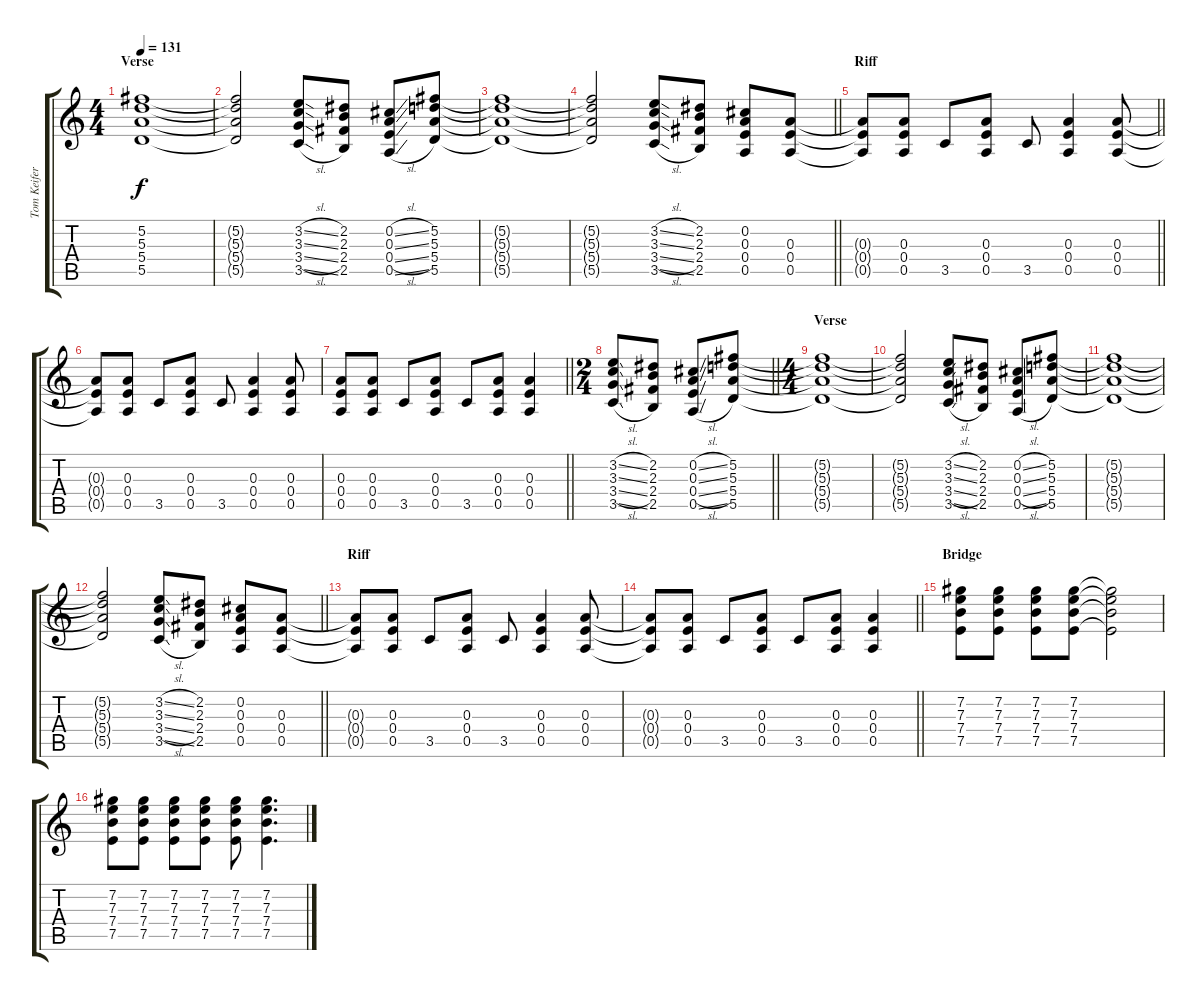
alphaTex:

\track ("Tom Keifer - Rhytm Guitar" "Tom Keifer") {instrument distortionguitar}
\staff {score tabs}
\tuning (E4 Db4 A3 E3 A2 E2) {hide}
\ts (4 4)
\section ("" "Verse")
\tempo 131
\clef g2
\ks c
(5.2{t} 5.3{t} 5.4{t} 5.5{t}).1{dy f} |
(5.2{t} 5.3{t} 5.4{t} 5.5{t}).2 (3.2{sl} 3.3{sl} 3.4{sl} 3.5{sl}).8 (2.2 2.3 2.4 2.5).8 (0.2{sl} 0.3{sl} 0.4{sl} 0.5{sl}).8 (5.2 5.3 5.4 5.5).8 |
(5.2{t} 5.3{t} 5.4{t} 5.5{t}).1 |
\barLineRight lightlight
(5.2{t} 5.3{t} 5.4{t} 5.5{t}).2 (3.2{sl} 3.3{sl} 3.4{sl} 3.5{sl}).8 (2.2 2.3 2.4 2.5).8 (0.2 0.3 0.4 0.5).8 (0.3 0.4 0.5).8 |
\section ("" "Riff")
\barLineRight lightlight
(0.3{t} 0.4{t} 0.5{t}).8 (0.3 0.4 0.5).8 3.5.8 (0.3 0.4 0.5).8 3.5.8 (0.3 0.4 0.5).4 (0.3 0.4 0.5).8 |
(0.3{t} 0.4{t} 0.5{t}).8 (0.3 0.4 0.5).8 3.5.8 (0.3 0.4 0.5).8 3.5.8 (0.3 0.4 0.5).4 (0.3 0.4 0.5).8 |
\barLineRight lightlight
(0.3 0.4 0.5).8 (0.3 0.4 0.5).8 3.5.8 (0.3 0.4 0.5).8 3.5.8 (0.3 0.4 0.5).8 (0.3 0.4 0.5).4 |
\ts (2 4)
\barLineRight lightlight
(3.2{sl} 3.3{sl} 3.4{sl} 3.5{sl}).8 (2.2 2.3 2.4 2.5).8 (0.2{sl} 0.3{sl} 0.4{sl} 0.5{sl}).8 (5.2 5.3 5.4 5.5).8 |
\ts (4 4)
\section ("" "Verse")
(5.2{t} 5.3{t} 5.4{t} 5.5{t}).1 |
(5.2{t} 5.3{t} 5.4{t} 5.5{t}).2 (3.2{sl} 3.3{sl} 3.4{sl} 3.5{sl}).8 (2.2 2.3 2.4 2.5).8 (0.2{sl} 0.3{sl} 0.4{sl} 0.5{sl}).8 (5.2 5.3 5.4 5.5).8 |
(5.2{t} 5.3{t} 5.4{t} 5.5{t}).1 |
\barLineRight lightlight
(5.2{t} 5.3{t} 5.4{t} 5.5{t}).2 (3.2{sl} 3.3{sl} 3.4{sl} 3.5{sl}).8 (2.2 2.3 2.4 2.5).8 (0.2 0.3 0.4 0.5).8 (0.3 0.4 0.5).8 |
\section ("" "Riff")
(0.3{t} 0.4{t} 0.5{t}).8 (0.3 0.4 0.5).8 3.5.8 (0.3 0.4 0.5).8 3.5.8 (0.3 0.4 0.5).4 (0.3 0.4 0.5).8 |
\barLineRight lightlight
(0.3{t} 0.4{t} 0.5{t}).8 (0.3 0.4 0.5).8 3.5.8 (0.3 0.4 0.5).8 3.5.8 (0.3 0.4 0.5).8 (0.3 0.4 0.5).4 |
\section ("" "Bridge")
(7.2 7.3 7.4 7.5).8 (7.2 7.3 7.4 7.5).8 (7.2 7.3 7.4 7.5).8 (7.2 7.3 7.4 7.5).8 (7.2{t} 7.3{t} 7.4{t} 7.5{t}).2 |
(7.2 7.3 7.4 7.5).8 (7.2 7.3 7.4 7.5).8 (7.2 7.3 7.4 7.5).8 (7.2 7.3 7.4 7.5).8 (7.2 7.3 7.4 7.5).8 (7.2 7.3 7.4 7.5).4{d}
